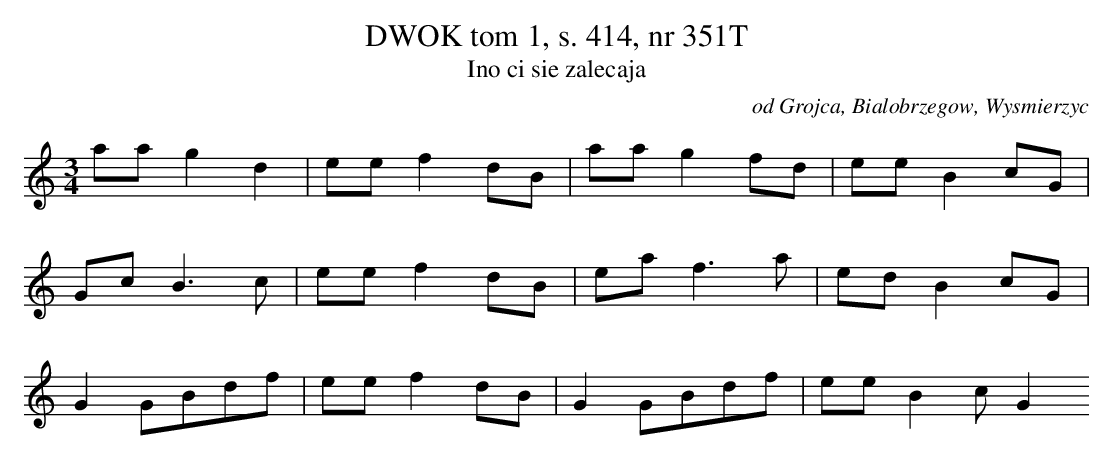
X:1
T: DWOK tom 1, s. 414, nr 351T
T: Ino ci sie zalecaja
O: od Grojca, Bialobrzegow, Wysmierzyc
M: 3/4
L: 1/8
K: C
aag2d2 | eef2dB | aag2fd | eeB2cG |
GcB3c | eef2dB | eaf3a | edB2cG |
G2GBdf | eef2dB | G2GBdf | eeB2cG2
